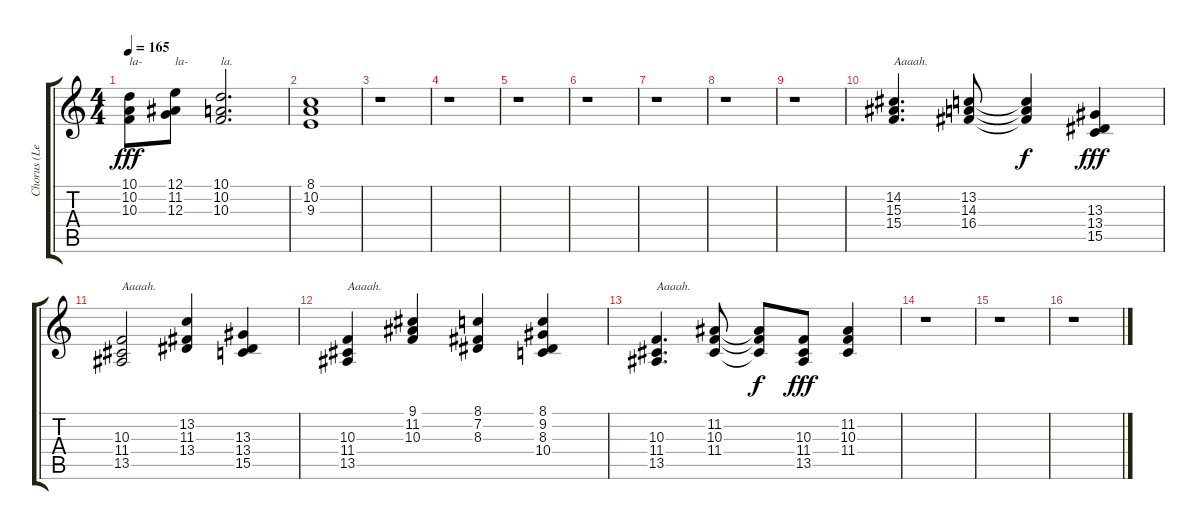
\track ("Chorus (Left)" "Chorus (Le") {instrument choiraahs}
\staff {score tabs}
\tuning (E4 B3 G3 D3 A2 E2) {hide}
\ts (4 4)
\tempo 165
\clef g2
\ks c
(10.1 10.2 10.3).8{txt "la-" dy fff} (12.1 11.2 12.3).8{txt "la-"} (10.1 10.2 10.3).2{d txt "la."} |
(8.1 10.2 9.3).1 |
r.1 |
r.1 |
r.1 |
r.1 |
r.1 |
r.1 |
r.1 |
(14.2 15.3 15.4).4{d txt "Aaaah."} (13.2 14.3 16.4).8 (13.2{t} 14.3{t} 16.4{t}).4{dy f} (13.3 13.4 15.5).4{dy fff} |
(10.3 11.4 13.5).2{txt "Aaaah."} (13.2 11.3 13.4).4 (13.3 13.4 15.5).4 |
(10.3 11.4 13.5).4{txt "Aaaah."} (9.1 11.2 10.3).4 (8.1 7.2 8.3).4 (8.1 9.2 8.3 10.4).4 |
(10.3 11.4 13.5).4{d txt "Aaaah."} (11.2 10.3 11.4).8 (11.2{t} 10.3{t} 11.4{t}).8{dy f} (10.3 11.4 13.5).8{dy fff} (11.2 10.3 11.4).4 |
r.1 |
r.1 |
r.1
